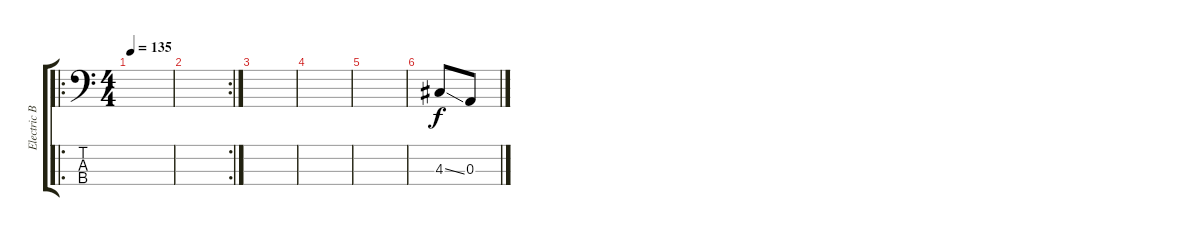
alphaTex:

\track ("Electric Bass" "Electric B") {instrument electricbassfinger}
\staff {score tabs}
\tuning (G2 D2 A1 E1) {hide}
\ro
\ts (4 4)
\tempo 135
\clef f4
\ks c
|
\rc 2
|
|
|
|
4.3{ss}.8 0.3.8
